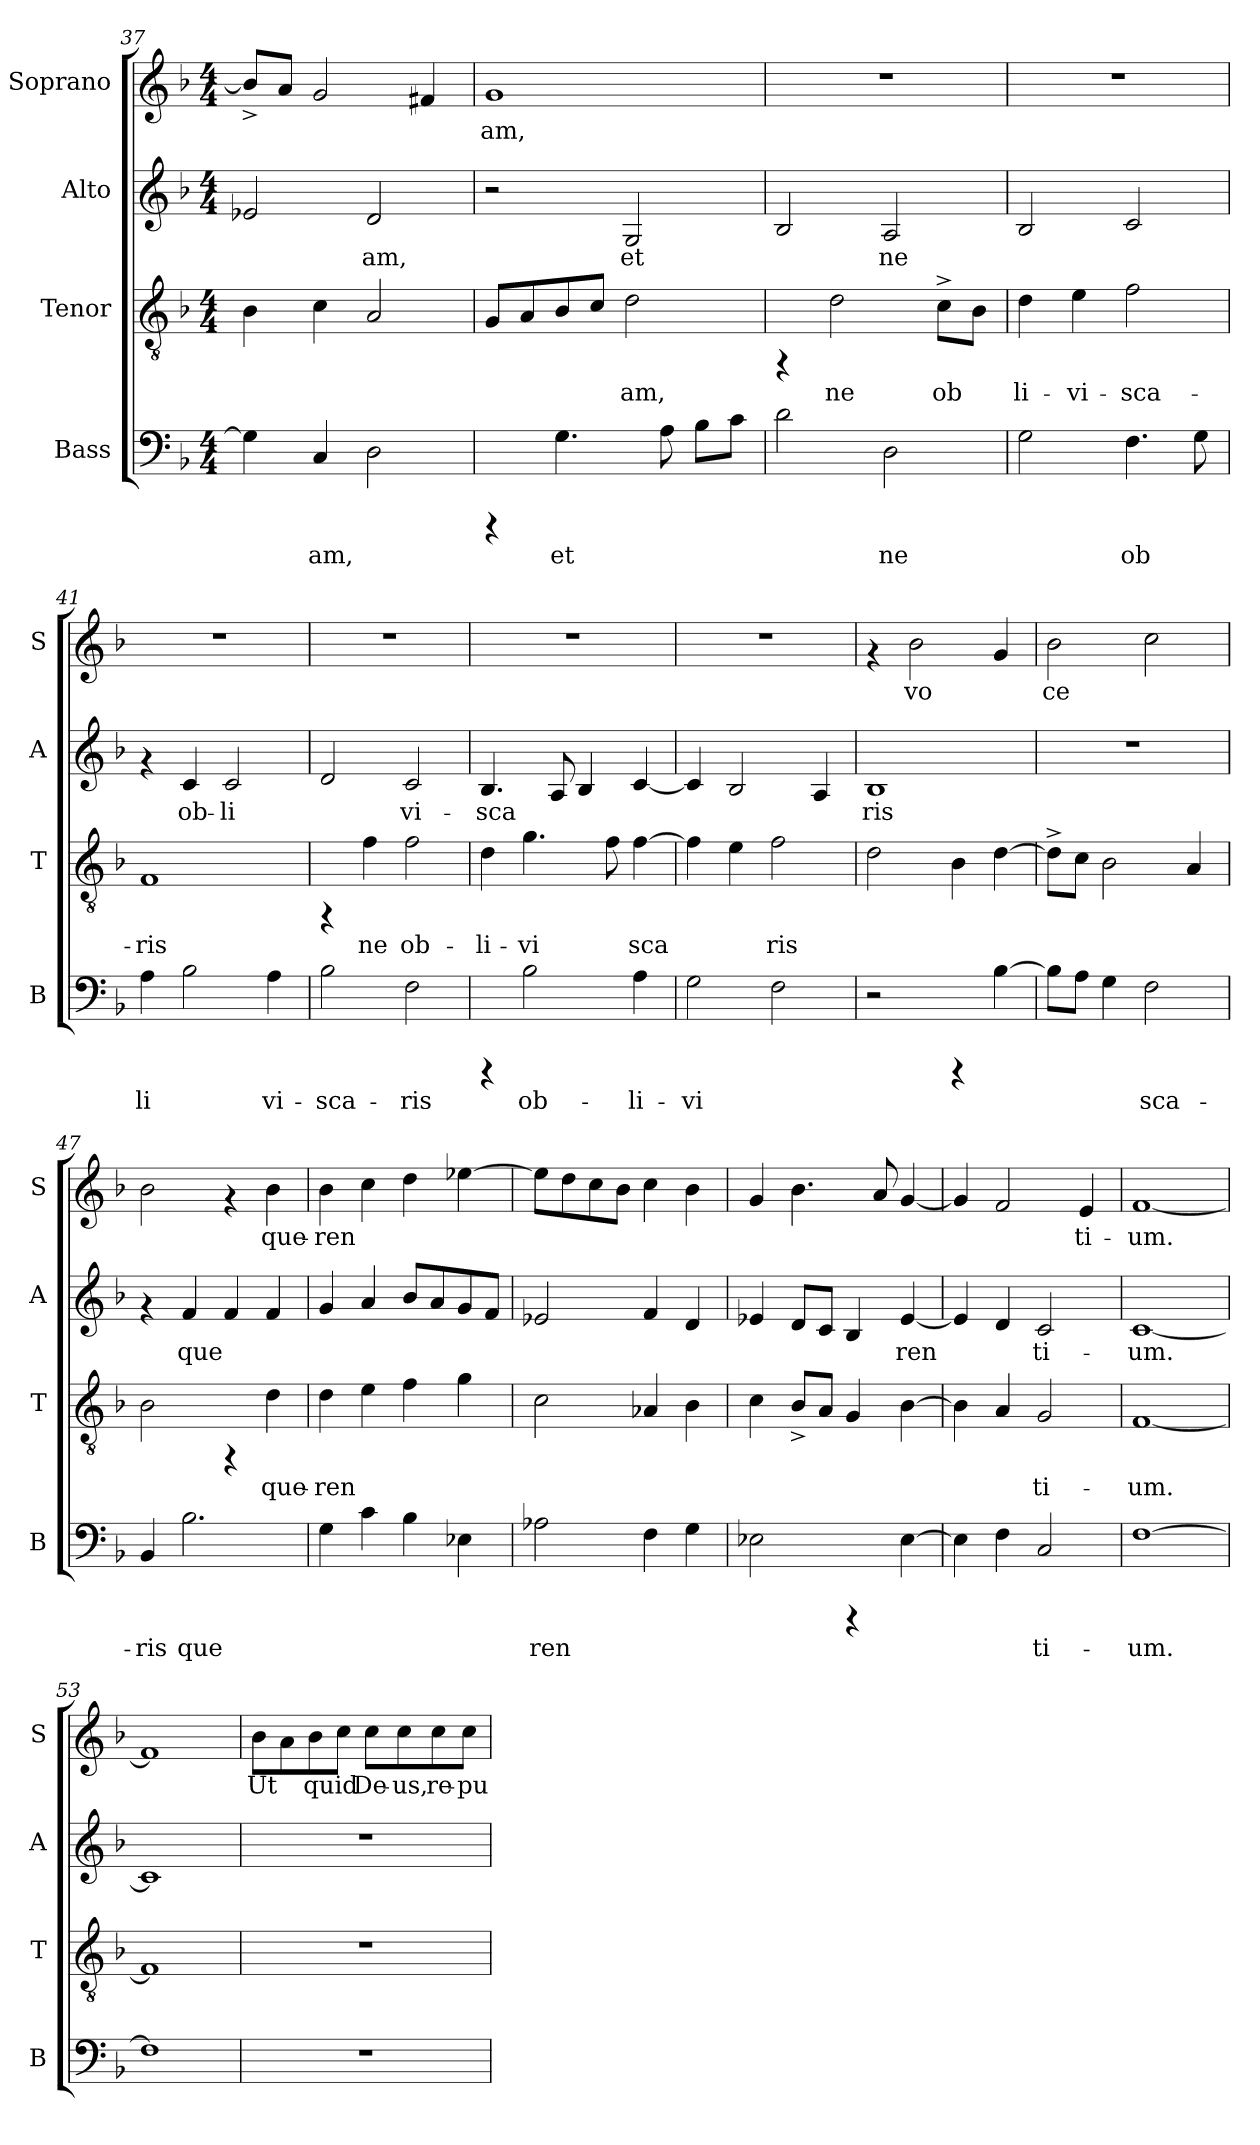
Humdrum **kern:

**kern	**text	**kern	**text	**kern	**text	**kern	**text
*part4	*part4	*part3	*part3	*part2	*part2	*part1	*part1
*staff4	*staff4	*staff3	*staff3	*staff2	*staff2	*staff1	*staff1
*I"Bass	*	*I"Tenor	*	*I"Alto	*	*I"Soprano	*
*I'B	*	*I'T	*	*I'A	*	*I'S	*
*clefF4	*	*clefGv2	*	*clefG2	*	*clefG2	*
*k[b-]	*	*k[b-]	*	*k[b-]	*	*k[b-]	*
*F:	*	*F:	*	*F:	*	*F:	*
*M4/4	*	*M4/4	*	*M4/4	*	*M4/4	*
=37	=37	=37	=37	=37	=37	=37	=37
!	!LO:LY:b:cj	!	!LO:LY:b:cj	!	!LO:LY:b:cj	!	!LO:LY:b:cj
4G\]	--	4B-\	--	2e-X/	--	8b-^>/L]	--
!	!	!	!	!	!	!	!LO:LY:b:cj
.	.	.	.	.	.	8a/J	--
!	!LO:LY:b:cj	!	!LO:LY:b:cj	!	!	!	!LO:LY:b:cj
4C/	-am,	4c\	--	.	.	2g/	--
!	!LO:LY:b:cj	!	!LO:LY:b:cj	!	!LO:LY:b:cj	!	!
2D\	.	2A/	--	2d/	-am,	.	.
!	!	!	!	!	!	!	!LO:LY:b:cj
.	.	.	.	.	.	4f#X/	--
=38	=38	=38	=38	=38	=38	=38	=38
!	!	!	!LO:LY:b:cj	!	!	!	!LO:LY:b:cj
4rCCC	.	8G/L	--	2r	.	1g	-am,
!	!	!	!LO:LY:b:cj	!	!	!	!
.	.	8A/	--	.	.	.	.
!	!LO:LY:b:cj	!	!LO:LY:b:cj	!	!	!	!
4.G\	et	8B-/	--	.	.	.	.
!	!	!	!LO:LY:b:cj	!	!	!	!
.	.	8c/J	--	.	.	.	.
!	!	!	!LO:LY:b:cj	!	!LO:LY:b:cj	!	!
.	.	2d\	-am,	2G/	et	.	.
!	!LO:LY:b:cj	!	!	!	!	!	!
8A\	.	.	.	.	.	.	.
!	!LO:LY:b:cj	!	!	!	!	!	!
8B-\L	.	.	.	.	.	.	.
!	!LO:LY:b:cj	!	!	!	!	!	!
8c\J	.	.	.	.	.	.	.
=39	=39	=39	=39	=39	=39	=39	=39
!	!LO:LY:b:cj	!	!	!	!LO:LY:b:cj	!	!
2d\	.	4rFF	.	2B-/	.	1r	.
!	!	!	!LO:LY:b:cj	!	!	!	!
.	.	2d\	ne	.	.	.	.
!	!LO:LY:b:cj	!	!	!	!LO:LY:b:cj	!	!
2D\	ne	.	.	2A/	ne	.	.
!	!	!	!LO:LY:b:cj	!	!	!	!
.	.	8c^<\L	ob-	.	.	.	.
!	!	!	!LO:LY:b:cj	!	!	!	!
.	.	8B-\J	--	.	.	.	.
=40	=40	=40	=40	=40	=40	=40	=40
!	!LO:LY:b:cj	!	!LO:LY:b:cj	!	!LO:LY:b:cj	!	!
2G\	.	4d\	-li-	2B-/	.	1r	.
!	!	!	!LO:LY:b:cj	!	!	!	!
.	.	4e\	-vi-	.	.	.	.
!	!LO:LY:b:cj	!	!LO:LY:b:cj	!	!LO:LY:b:cj	!	!
4.F\	ob-	2f\	-sca-	2c/	.	.	.
!	!LO:LY:b:cj	!	!	!	!	!	!
8G\	--	.	.	.	.	.	.
=41	=41	=41	=41	=41	=41	=41	=41
!	!LO:LY:b:cj	!	!LO:LY:b:cj	!	!	!	!
4A\	-li-	1F	-ris	4rf	.	1r	.
!	!LO:LY:b:cj	!	!	!	!LO:LY:b:cj	!	!
2B-\	--	.	.	4c/	ob-	.	.
!	!	!	!	!	!LO:LY:b:cj	!	!
.	.	.	.	2c/	-li-	.	.
!	!LO:LY:b:cj	!	!	!	!	!	!
4A\	-vi-	.	.	.	.	.	.
!!LO:LB:g=z
=42	=42	=42	=42	=42	=42	=42	=42
!	!LO:LY:b:cj	!	!	!	!LO:LY:b:cj	!	!
2B-\	-sca-	4rFF	.	2d/	--	1r	.
!	!	!	!LO:LY:b:cj	!	!	!	!
.	.	4f\	ne	.	.	.	.
!	!LO:LY:b:cj	!	!LO:LY:b:cj	!	!LO:LY:b:cj	!	!
2F\	-ris	2f\	ob-	2c/	-vi-	.	.
=43	=43	=43	=43	=43	=43	=43	=43
!	!	!	!LO:LY:b:cj	!	!LO:LY:b:cj	!	!
4rCCC	.	4d\	-li-	4.B-/	-sca-	1r	.
!	!LO:LY:b:cj	!	!LO:LY:b:cj	!	!	!	!
2B-\	ob-	4.g\	-vi-	.	.	.	.
!	!	!	!	!	!LO:LY:b:cj	!	!
.	.	.	.	8A/	--	.	.
!	!	!	!	!	!LO:LY:b:cj	!	!
.	.	.	.	4B-/	--	.	.
!	!	!	!LO:LY:b:cj	!	!	!	!
.	.	8f\	--	.	.	.	.
!	!LO:LY:b:cj	!	!LO:LY:b:cj	!	!LO:LY:b:cj	!	!
4A\	-li-	[>4f\	-sca-	[<4c/	--	.	.
=44	=44	=44	=44	=44	=44	=44	=44
!	!LO:LY:b:cj	!	!LO:LY:b:cj	!	!LO:LY:b:cj	!	!
2G\	-vi-	4f\]	--	4c/]	--	1r	.
!	!	!	!LO:LY:b:cj	!	!LO:LY:b:cj	!	!
.	.	4e\	--	2B-/	--	.	.
!	!LO:LY:b:cj	!	!LO:LY:b:cj	!	!	!	!
2F\	--	2f\	-ris	.	.	.	.
!	!	!	!	!	!LO:LY:b:cj	!	!
.	.	.	.	4A/	--	.	.
=45	=45	=45	=45	=45	=45	=45	=45
!	!	!	!LO:LY:b:cj	!	!LO:LY:b:cj	!	!
2r	.	2d\	.	1B-	-ris	4rf	.
!	!	!	!	!	!	!	!LO:LY:b:cj
.	.	.	.	.	.	2b-\	vo-
!	!	!	!LO:LY:b:cj	!	!	!	!
4rCCC	.	4B-\	.	.	.	.	.
!	!LO:LY:b:cj	!	!LO:LY:b:cj	!	!	!	!LO:LY:b:cj
[>4B-\	--	[>4d\	.	.	.	4g/	--
=46	=46	=46	=46	=46	=46	=46	=46
!	!LO:LY:b:cj	!	!LO:LY:b:cj	!	!	!	!LO:LY:b:cj
8B-\L]	--	8d^<\L]	.	1r	.	2b-\	-ce
!	!LO:LY:b:cj	!	!LO:LY:b:cj	!	!	!	!
8A\J	--	8c\J	.	.	.	.	.
!	!LO:LY:b:cj	!	!LO:LY:b:cj	!	!	!	!
4G\	--	2B-\	.	.	.	.	.
!	!LO:LY:b:cj	!	!	!	!	!	!LO:LY:b:cj
2F\	-sca-	.	.	.	.	2cc\	.
!	!	!	!LO:LY:b:cj	!	!	!	!
.	.	4A/	.	.	.	.	.
=47	=47	=47	=47	=47	=47	=47	=47
!	!LO:LY:b:cj	!	!LO:LY:b:cj	!	!	!	!LO:LY:b:cj
4BB-/	-ris	2B-\	.	4rf	.	2b-\	.
!	!LO:LY:b:cj	!	!	!	!LO:LY:b:cj	!	!
2.B-\	que-	.	.	4f/	que-	.	.
!	!	!	!	!	!LO:LY:b:cj	!	!
.	.	4rFF	.	4f/	--	4rf	.
!	!	!	!LO:LY:b:cj	!	!LO:LY:b:cj	!	!LO:LY:b:cj
.	.	4d\	que-	4f/	--	4b-\	que-
!!LO:PB:g=z
=48	=48	=48	=48	=48	=48	=48	=48
!	!LO:LY:b:cj	!	!LO:LY:b:cj	!	!LO:LY:b:cj	!	!LO:LY:b:cj
4G\	--	4d\	-ren-	4g/	--	4b-\	-ren-
!	!LO:LY:b:cj	!	!LO:LY:b:cj	!	!LO:LY:b:cj	!	!LO:LY:b:cj
4c\	--	4e\	--	4a/	--	4cc\	--
!	!LO:LY:b:cj	!	!LO:LY:b:cj	!	!LO:LY:b:cj	!	!LO:LY:b:cj
4B-\	--	4f\	--	8b-/L	--	4dd\	--
!	!	!	!	!	!LO:LY:b:cj	!	!
.	.	.	.	8a/	--	.	.
!	!LO:LY:b:cj	!	!LO:LY:b:cj	!	!LO:LY:b:cj	!	!LO:LY:b:cj
4E-X\	--	4g\	--	8g/	--	[>4ee-X\	--
!	!	!	!	!	!LO:LY:b:cj	!	!
.	.	.	.	8f/J	--	.	.
=49	=49	=49	=49	=49	=49	=49	=49
!	!LO:LY:b:cj	!	!LO:LY:b:cj	!	!LO:LY:b:cj	!	!LO:LY:b:cj
2A-X\	-ren-	2c\	--	2e-X/	--	8ee-\L]	--
!	!	!	!	!	!	!	!LO:LY:b:cj
.	.	.	.	.	.	8dd\	--
!	!	!	!	!	!	!	!LO:LY:b:cj
.	.	.	.	.	.	8cc\	--
!	!	!	!	!	!	!	!LO:LY:b:cj
.	.	.	.	.	.	8b-\J	--
!	!LO:LY:b:cj	!	!LO:LY:b:cj	!	!LO:LY:b:cj	!	!LO:LY:b:cj
4F\	--	4A-X/	--	4f/	--	4cc\	--
!	!LO:LY:b:cj	!	!LO:LY:b:cj	!	!LO:LY:b:cj	!	!LO:LY:b:cj
4G\	--	4B-\	--	4d/	--	4b-\	--
=50	=50	=50	=50	=50	=50	=50	=50
!	!LO:LY:b:cj	!	!LO:LY:b:cj	!	!LO:LY:b:cj	!	!LO:LY:b:cj
2E-X\	--	4c\	--	4e-X/	--	4g/	--
!	!	!	!LO:LY:b:cj	!	!LO:LY:b:cj	!	!LO:LY:b:cj
.	.	8B-^>/L	--	8d/L	--	4.b-\	--
!	!	!	!LO:LY:b:cj	!	!LO:LY:b:cj	!	!
.	.	8A/J	--	8c/J	--	.	.
!	!	!	!LO:LY:b:cj	!	!LO:LY:b:cj	!	!
4rCCC	.	4G/	--	4B-/	--	.	.
!	!	!	!	!	!	!	!LO:LY:b:cj
.	.	.	.	.	.	8a/	--
!	!LO:LY:b:cj	!	!LO:LY:b:cj	!	!LO:LY:b:cj	!	!LO:LY:b:cj
[>4E-\	--	[>4B-\	--	[<4e-/	-ren-	[<4g/	--
=51	=51	=51	=51	=51	=51	=51	=51
!	!LO:LY:b:cj	!	!LO:LY:b:cj	!	!LO:LY:b:cj	!	!LO:LY:b:cj
4E-\]	--	4B-\]	--	4e-/]	--	4g/]	--
!	!LO:LY:b:cj	!	!LO:LY:b:cj	!	!LO:LY:b:cj	!	!LO:LY:b:cj
4F\	--	4A/	--	4d/	--	2f/	--
!	!LO:LY:b:cj	!	!LO:LY:b:cj	!	!LO:LY:b:cj	!	!
2C/	-ti-	2G/	-ti-	2c/	-ti-	.	.
!	!	!	!	!	!	!	!LO:LY:b:cj
.	.	.	.	.	.	4e/	-ti-
=52	=52	=52	=52	=52	=52	=52	=52
!	!LO:LY:b:cj	!	!LO:LY:b:cj	!	!LO:LY:b:cj	!	!LO:LY:b:cj
[>1F	-um.	[<1F	-um.	[<1c	-um.	[<1f	-um.
=53	=53	=53	=53	=53	=53	=53	=53
!	!LO:LY:b:cj	!	!LO:LY:b:cj	!	!LO:LY:b:cj	!	!LO:LY:b:cj
1F]	.	1F]	.	1c]	.	1f]	.
!!LO:PB:g=z
=54	=54	=54	=54	=54	=54	=54	=54
!	!	!	!	!	!	!	!LO:LY:b:cj
1r	.	1r	.	1r	.	8b-\L	Ut
!	!	!	!	!	!	!	!LO:LY:b:cj
.	.	.	.	.	.	8a\	.
!	!	!	!	!	!	!	!LO:LY:b:cj
.	.	.	.	.	.	8b-\	quid
!	!	!	!	!	!	!	!LO:LY:b:cj
.	.	.	.	.	.	8cc\J	.
!	!	!	!	!	!	!	!LO:LY:b:cj
.	.	.	.	.	.	8cc\L	De-
!	!	!	!	!	!	!	!LO:LY:b:cj
.	.	.	.	.	.	8cc\	-us,
!	!	!	!	!	!	!	!LO:LY:b:cj
.	.	.	.	.	.	8cc\	re-
!	!	!	!	!	!	!	!LO:LY:b:cj
.	.	.	.	.	.	8cc\J	-pu-
=	=	=	=	=	=	=	=
*-	*-	*-	*-	*-	*-	*-	*-
